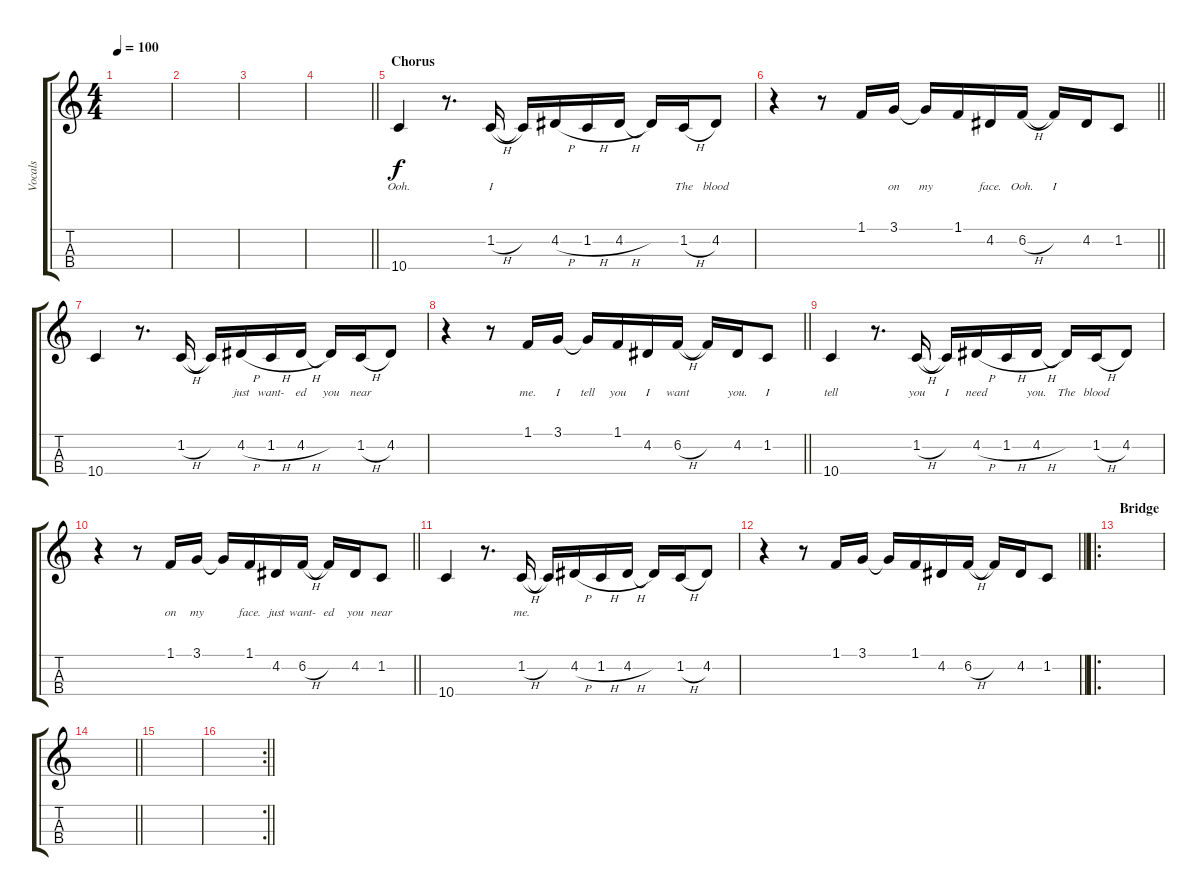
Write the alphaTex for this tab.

\track ("Vocals" "Vocals") {instrument lead6voice}
\staff {score tabs}
\tuning (E4 B3 G3 D3) {hide}
\ts (4 4)
\tempo 100
\clef g2
\ks c
|
|
|
\barLineRight lightlight
|
\section ("" "Chorus")
10.4.4{lyrics (0 "Ooh.") lyrics (1 "") lyrics (2 "") lyrics (3 "") lyrics (4 "")} r.8{d} 1.2{h}.16{lyrics (0 "I") lyrics (1 "") lyrics (2 "") lyrics (3 "") lyrics (4 "")} 1.2{t}.16{lyrics (0 "") lyrics (1 "") lyrics (2 "") lyrics (3 "") lyrics (4 "")} 4.2{h}.16{lyrics (0 "") lyrics (1 "") lyrics (2 "") lyrics (3 "") lyrics (4 "")} 1.2{h}.16{lyrics (0 "") lyrics (1 "") lyrics (2 "") lyrics (3 "") lyrics (4 "")} 4.2{h}.16{lyrics (0 "") lyrics (1 "") lyrics (2 "") lyrics (3 "") lyrics (4 "")} 4.2{t}.16{lyrics (0 "") lyrics (1 "") lyrics (2 "") lyrics (3 "") lyrics (4 "")} 1.2{h}.16{lyrics (0 "The") lyrics (1 "") lyrics (2 "") lyrics (3 "") lyrics (4 "")} 4.2.8{lyrics (0 "blood") lyrics (1 "") lyrics (2 "") lyrics (3 "") lyrics (4 "")} |
\barLineRight lightlight
r.4 r.8 1.1.16{lyrics (0 "") lyrics (1 "") lyrics (2 "") lyrics (3 "") lyrics (4 "")} 3.1.16{lyrics (0 "on") lyrics (1 "") lyrics (2 "") lyrics (3 "") lyrics (4 "")} 3.1{t}.16{lyrics (0 "my") lyrics (1 "") lyrics (2 "") lyrics (3 "") lyrics (4 "")} 1.1.16{lyrics (0 "") lyrics (1 "") lyrics (2 "") lyrics (3 "") lyrics (4 "")} 4.2.16{lyrics (0 "face.") lyrics (1 "") lyrics (2 "") lyrics (3 "") lyrics (4 "")} 6.2{h}.16{lyrics (0 "Ooh.") lyrics (1 "") lyrics (2 "") lyrics (3 "") lyrics (4 "")} 6.2{t}.16{lyrics (0 "I") lyrics (1 "") lyrics (2 "") lyrics (3 "") lyrics (4 "")} 4.2.16{lyrics (0 "") lyrics (1 "") lyrics (2 "") lyrics (3 "") lyrics (4 "")} 1.2.8{lyrics (0 "") lyrics (1 "") lyrics (2 "") lyrics (3 "") lyrics (4 "")} |
10.4.4{lyrics (0 "") lyrics (1 "") lyrics (2 "") lyrics (3 "") lyrics (4 "")} r.8{d} 1.2{h}.16{lyrics (0 "") lyrics (1 "") lyrics (2 "") lyrics (3 "") lyrics (4 "")} 1.2{t}.16{lyrics (0 "") lyrics (1 "") lyrics (2 "") lyrics (3 "") lyrics (4 "")} 4.2{h}.16{lyrics (0 "just") lyrics (1 "") lyrics (2 "") lyrics (3 "") lyrics (4 "")} 1.2{h}.16{lyrics (0 "want-") lyrics (1 "") lyrics (2 "") lyrics (3 "") lyrics (4 "")} 4.2{h}.16{lyrics (0 "ed") lyrics (1 "") lyrics (2 "") lyrics (3 "") lyrics (4 "")} 4.2{t}.16{lyrics (0 "you") lyrics (1 "") lyrics (2 "") lyrics (3 "") lyrics (4 "")} 1.2{h}.16{lyrics (0 "near") lyrics (1 "") lyrics (2 "") lyrics (3 "") lyrics (4 "")} 4.2.8{lyrics (0 "") lyrics (1 "") lyrics (2 "") lyrics (3 "") lyrics (4 "")} |
\barLineRight lightlight
r.4 r.8 1.1.16{lyrics (0 "me.") lyrics (1 "") lyrics (2 "") lyrics (3 "") lyrics (4 "")} 3.1.16{lyrics (0 "I") lyrics (1 "") lyrics (2 "") lyrics (3 "") lyrics (4 "")} 3.1{t}.16{lyrics (0 "tell") lyrics (1 "") lyrics (2 "") lyrics (3 "") lyrics (4 "")} 1.1.16{lyrics (0 "you") lyrics (1 "") lyrics (2 "") lyrics (3 "") lyrics (4 "")} 4.2.16{lyrics (0 "I") lyrics (1 "") lyrics (2 "") lyrics (3 "") lyrics (4 "")} 6.2{h}.16{lyrics (0 "want") lyrics (1 "") lyrics (2 "") lyrics (3 "") lyrics (4 "")} 6.2{t}.16{lyrics (0 "") lyrics (1 "") lyrics (2 "") lyrics (3 "") lyrics (4 "")} 4.2.16{lyrics (0 "you.") lyrics (1 "") lyrics (2 "") lyrics (3 "") lyrics (4 "")} 1.2.8{lyrics (0 "I") lyrics (1 "") lyrics (2 "") lyrics (3 "") lyrics (4 "")} |
10.4.4{lyrics (0 "tell") lyrics (1 "") lyrics (2 "") lyrics (3 "") lyrics (4 "")} r.8{d} 1.2{h}.16{lyrics (0 "you") lyrics (1 "") lyrics (2 "") lyrics (3 "") lyrics (4 "")} 1.2{t}.16{lyrics (0 "I") lyrics (1 "") lyrics (2 "") lyrics (3 "") lyrics (4 "")} 4.2{h}.16{lyrics (0 "need") lyrics (1 "") lyrics (2 "") lyrics (3 "") lyrics (4 "")} 1.2{h}.16{lyrics (0 "") lyrics (1 "") lyrics (2 "") lyrics (3 "") lyrics (4 "")} 4.2{h}.16{lyrics (0 "you.") lyrics (1 "") lyrics (2 "") lyrics (3 "") lyrics (4 "")} 4.2{t}.16{lyrics (0 "The") lyrics (1 "") lyrics (2 "") lyrics (3 "") lyrics (4 "")} 1.2{h}.16{lyrics (0 "blood") lyrics (1 "") lyrics (2 "") lyrics (3 "") lyrics (4 "")} 4.2.8{lyrics (0 "") lyrics (1 "") lyrics (2 "") lyrics (3 "") lyrics (4 "")} |
\barLineRight lightlight
r.4 r.8 1.1.16{lyrics (0 "on") lyrics (1 "") lyrics (2 "") lyrics (3 "") lyrics (4 "")} 3.1.16{lyrics (0 "my") lyrics (1 "") lyrics (2 "") lyrics (3 "") lyrics (4 "")} 3.1{t}.16{lyrics (0 "") lyrics (1 "") lyrics (2 "") lyrics (3 "") lyrics (4 "")} 1.1.16{lyrics (0 "face.") lyrics (1 "") lyrics (2 "") lyrics (3 "") lyrics (4 "")} 4.2.16{lyrics (0 "just") lyrics (1 "") lyrics (2 "") lyrics (3 "") lyrics (4 "")} 6.2{h}.16{lyrics (0 "want-") lyrics (1 "") lyrics (2 "") lyrics (3 "") lyrics (4 "")} 6.2{t}.16{lyrics (0 "ed") lyrics (1 "") lyrics (2 "") lyrics (3 "") lyrics (4 "")} 4.2.16{lyrics (0 "you") lyrics (1 "") lyrics (2 "") lyrics (3 "") lyrics (4 "")} 1.2.8{lyrics (0 "near") lyrics (1 "") lyrics (2 "") lyrics (3 "") lyrics (4 "")} |
10.4.4{lyrics (0 "") lyrics (1 "") lyrics (2 "") lyrics (3 "") lyrics (4 "")} r.8{d} 1.2{h}.16{lyrics (0 "me.") lyrics (1 "") lyrics (2 "") lyrics (3 "") lyrics (4 "")} 1.2{t}.16 4.2{h}.16 1.2{h}.16 4.2{h}.16 4.2{t}.16 1.2{h}.16 4.2.8 |
\barLineRight lightlight
r.4 r.8 1.1.16 3.1.16 3.1{t}.16 1.1.16 4.2.16 6.2{h}.16 6.2{t}.16 4.2.16 1.2.8 |
\ro
\section ("" "Bridge")
|
\barLineRight lightlight
|
|
\rc 2
\barLineRight lightlight
